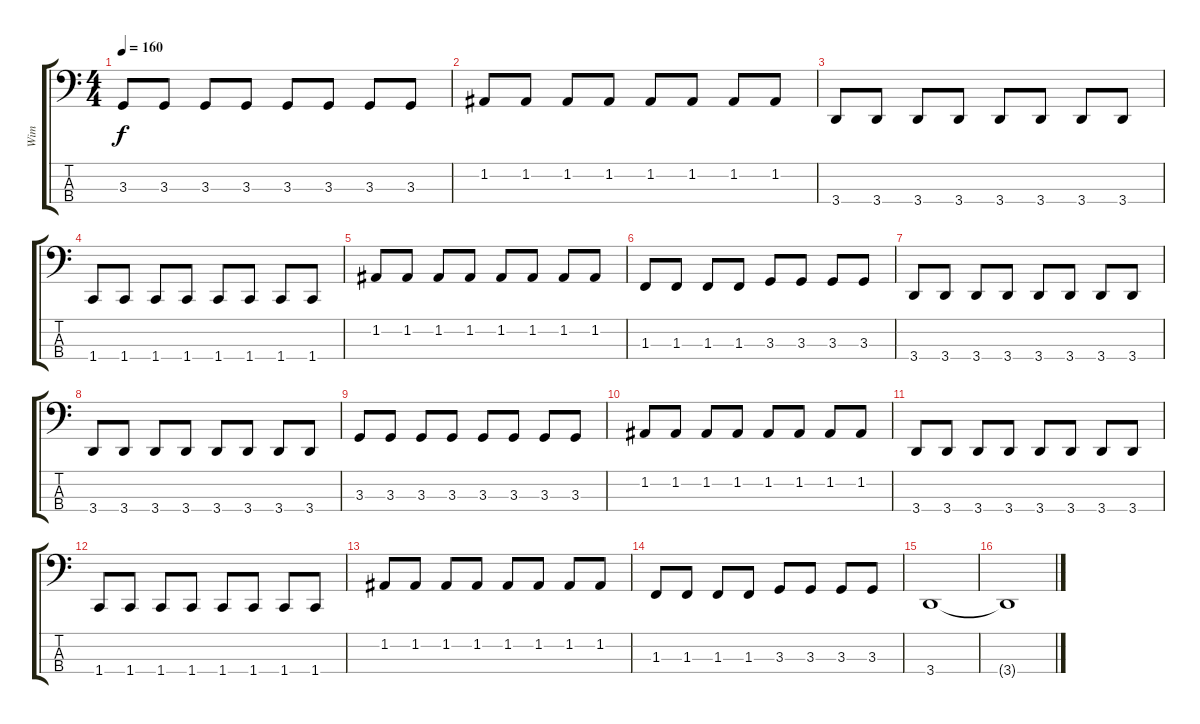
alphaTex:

\track ("Wim" "Wim") {instrument electricbasspick}
\staff {score tabs}
\tuning (D2 A1 E1 B0) {hide}
\ts (4 4)
\tempo 160
\clef f4
\ks c
3.3.8{dy f} 3.3.8 3.3.8 3.3.8 3.3.8 3.3.8 3.3.8 3.3.8 |
1.2.8 1.2.8 1.2.8 1.2.8 1.2.8 1.2.8 1.2.8 1.2.8 |
3.4.8 3.4.8 3.4.8 3.4.8 3.4.8 3.4.8 3.4.8 3.4.8 |
1.4.8 1.4.8 1.4.8 1.4.8 1.4.8 1.4.8 1.4.8 1.4.8 |
1.2.8 1.2.8 1.2.8 1.2.8 1.2.8 1.2.8 1.2.8 1.2.8 |
1.3.8 1.3.8 1.3.8 1.3.8 3.3.8 3.3.8 3.3.8 3.3.8 |
3.4.8 3.4.8 3.4.8 3.4.8 3.4.8 3.4.8 3.4.8 3.4.8 |
3.4.8 3.4.8 3.4.8 3.4.8 3.4.8 3.4.8 3.4.8 3.4.8 |
3.3.8 3.3.8 3.3.8 3.3.8 3.3.8 3.3.8 3.3.8 3.3.8 |
1.2.8 1.2.8 1.2.8 1.2.8 1.2.8 1.2.8 1.2.8 1.2.8 |
3.4.8 3.4.8 3.4.8 3.4.8 3.4.8 3.4.8 3.4.8 3.4.8 |
1.4.8 1.4.8 1.4.8 1.4.8 1.4.8 1.4.8 1.4.8 1.4.8 |
1.2.8 1.2.8 1.2.8 1.2.8 1.2.8 1.2.8 1.2.8 1.2.8 |
1.3.8 1.3.8 1.3.8 1.3.8 3.3.8 3.3.8 3.3.8 3.3.8 |
3.4.1 |
3.4{t}.1
